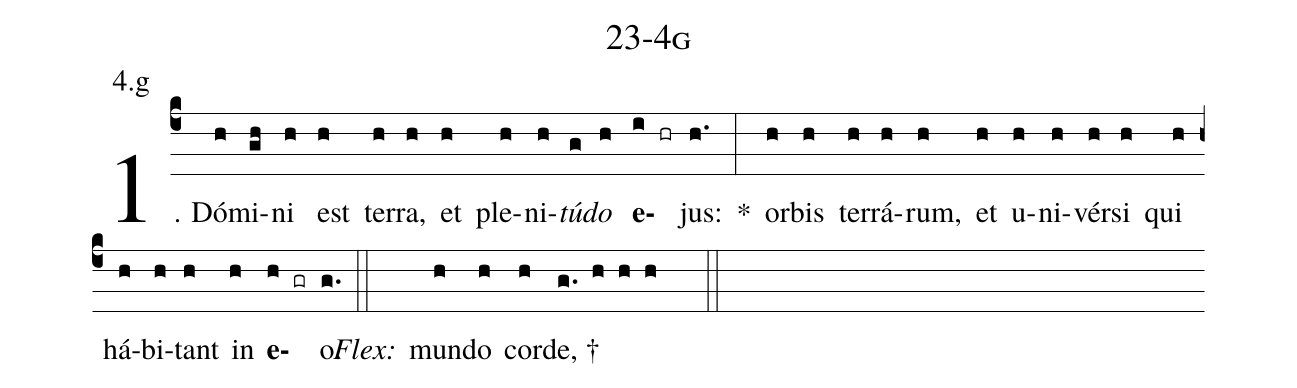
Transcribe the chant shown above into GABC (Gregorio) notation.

name: 23-4g;
annotation: 4.g;
%%
(c4)1. Dó(h)mi(gh)ni(h) est(h) ter(h)ra,(h) et(h) ple(h)ni(h)<i>tú</i>(g)<i>do</i>(h) <b>e</b>(i hr)jus:(h.) *(:) or(h)bis(h) ter(h)rá(h)rum,(h) et(h) u(h)ni(h)vér(h)si(h) qui(h) há(h)bi(h)tant(h) in(h) <b>e</b>(h gr)o.(g.) (::)
<i>Flex:</i>()  mun(h)do(h) cor(h)de, †(g. h h h  ::)
